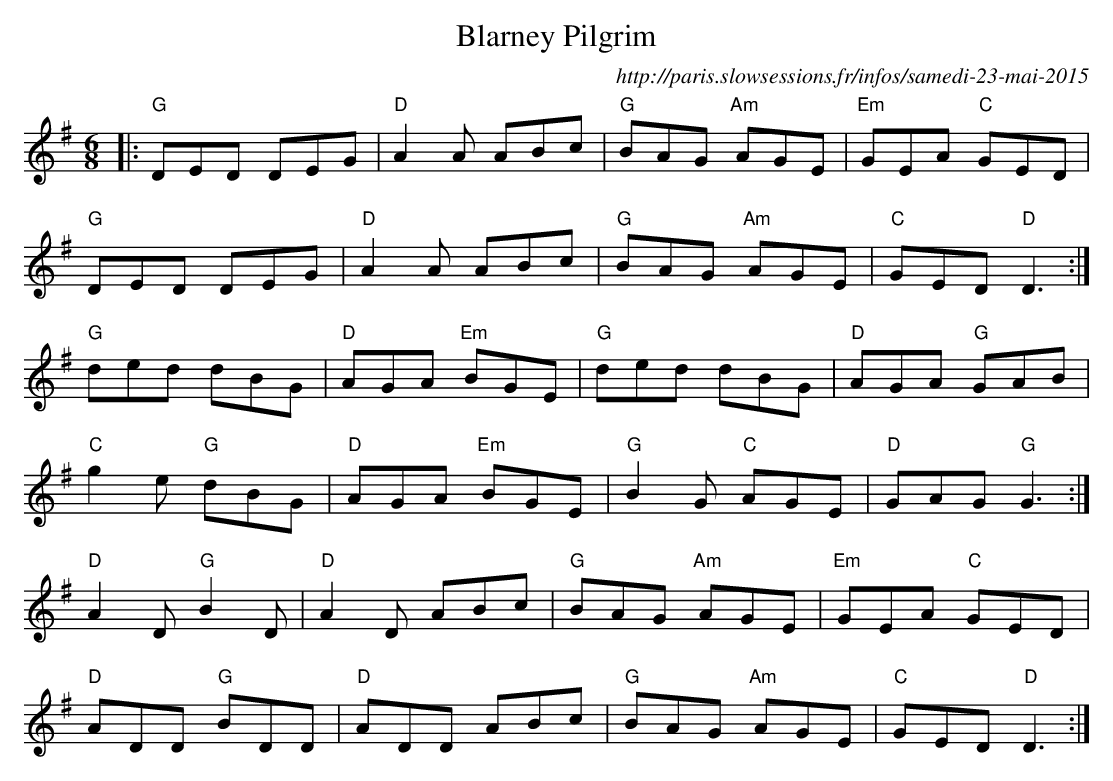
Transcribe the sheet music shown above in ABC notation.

X:1
T:Blarney Pilgrim
O:http://paris.slowsessions.fr/infos/samedi-23-mai-2015
M: 6/8
L: 1/8
K: Dmix
|:"G"DED DEG|"D" A2A ABc|"G" BAG "Am"AGE| "Em"GEA "C"GED|
"G"DED DEG|"D"A2A ABc|"G"BAG "Am"AGE|"C" GED "D"D3:|
"G"ded dBG|"D"AGA "Em"BGE|"G" ded dBG|"D"AGA "G"GAB|
"C"g2e "G"dBG|"D"AGA "Em"BGE|"G"B2G "C"AGE| "D"GAG "G"G3:|
"D"A2D "G"B2D| "D"A2D ABc|"G"BAG "Am"AGE|"Em"GEA "C"GED|
"D"ADD "G"BDD|"D"ADD ABc|"G"BAG "Am"AGE|"C"GED "D"D3:|
